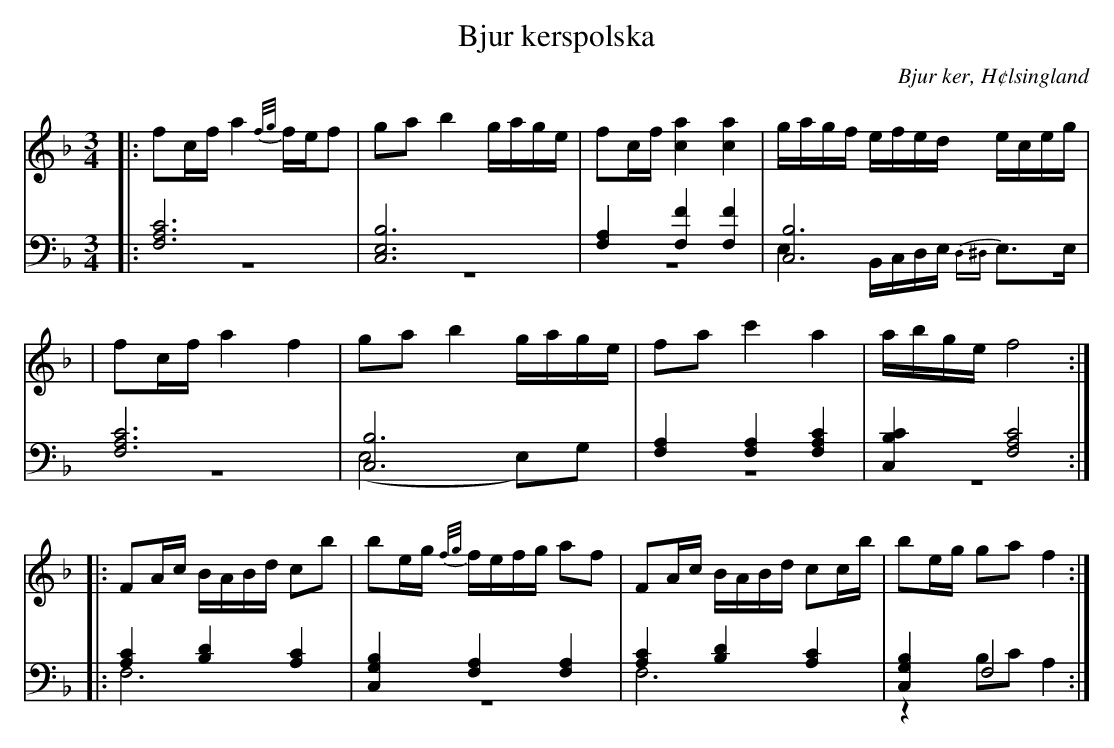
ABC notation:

X:1
T: Bjur kerspolska
O: Bjur ker, H¢lsingland
M: 3/4
L: 1/8
K: F
V:1
V:2
V:3 merge
V: 1
|:fc/f/ a2 {f/g/}f/e/f|ga b2 g/a/g/e/|fc/f/ [c2a2] [c2a2]|g/a/g/f/ e/f/e/d/ e/c/e/g/|
|fc/f/ a2 f2|ga b2 g/a/g/e/|fa c'2 a2| a/b/g/e/ f4:|
|:FA/c/ B/A/B/d/ cb|be/g/ {f/g/}f/e/f/g/ af|FA/c/ B/A/B/d/ cc/b/|be/g/ ga f2:|
V:2 clef=bass
|:[F,6A,6C6]|[C,6E,6B,6]|[F,2A,2] [F,2F2] [F,2F2]|[C,6B,6]|
[F,6A,6C6]|[C,6B,6]|[F,2A,2] [F,2A,2] [F,2A,2C2]|[C,2B,2C2] [F,4A,4C4]:|
 |:[A,2C2] [B,2D2] [A,2C2]|[C,2G,2B,2] [F,2A,2] [F,2A,2]|[A,2C2] [B,2D2] [A,2C2]|[C,2G,2B,2] F,4 :|
V:3 clef=bass
 |:z6|z6|z6|E,2 B,,/C,/D,/E,/ {D,^D,}E,>E,|
 |z6|(E,4 E,)G,|z6|z6:|
|:F,6|z6|F,6|z2 B,C A,2:|
